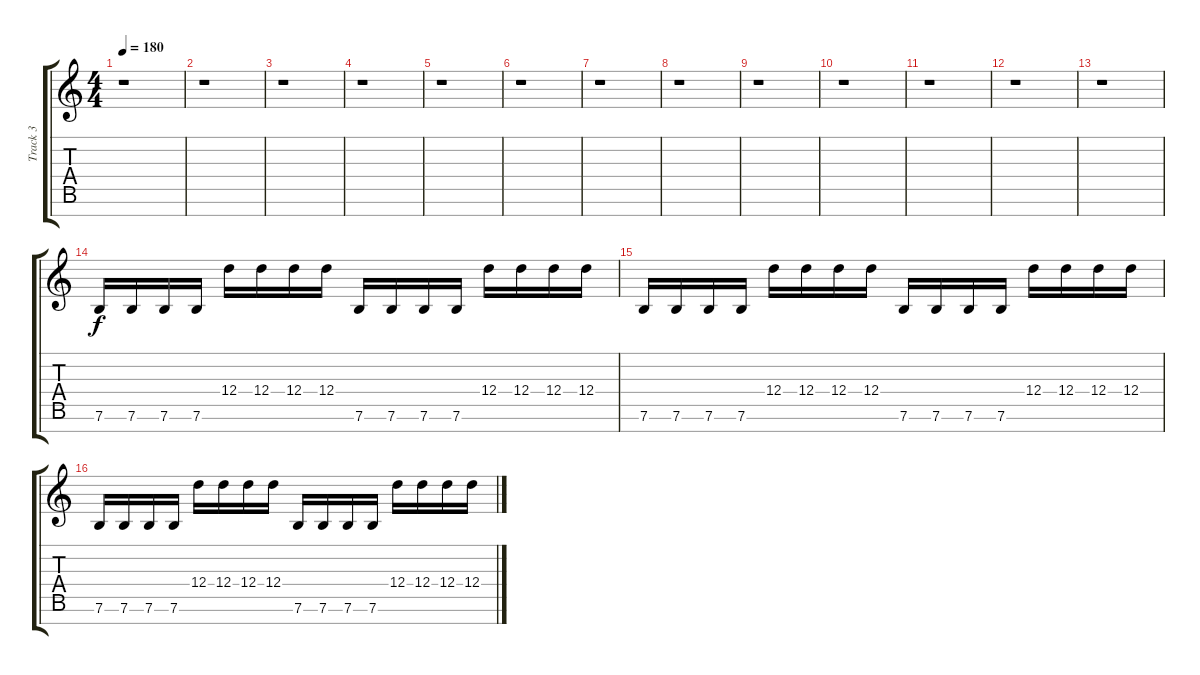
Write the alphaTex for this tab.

\track ("Track 3" "Track 3") {instrument distortionguitar}
\staff {score tabs}
\tuning (E4 B3 G3 D3 A2 E2 B1) {hide}
\ts (4 4)
\tempo 180
\clef g2
\ks c
r.1{dy f} |
r.1 |
r.1 |
r.1 |
r.1 |
r.1 |
r.1 |
r.1 |
r.1 |
r.1 |
r.1 |
r.1 |
r.1 |
7.6.16 7.6.16 7.6.16 7.6.16 12.4.16 12.4.16 12.4.16 12.4.16 7.6.16 7.6.16 7.6.16 7.6.16 12.4.16 12.4.16 12.4.16 12.4.16 |
7.6.16 7.6.16 7.6.16 7.6.16 12.4.16 12.4.16 12.4.16 12.4.16 7.6.16 7.6.16 7.6.16 7.6.16 12.4.16 12.4.16 12.4.16 12.4.16 |
7.6.16 7.6.16 7.6.16 7.6.16 12.4.16 12.4.16 12.4.16 12.4.16 7.6.16 7.6.16 7.6.16 7.6.16 12.4.16 12.4.16 12.4.16 12.4.16
